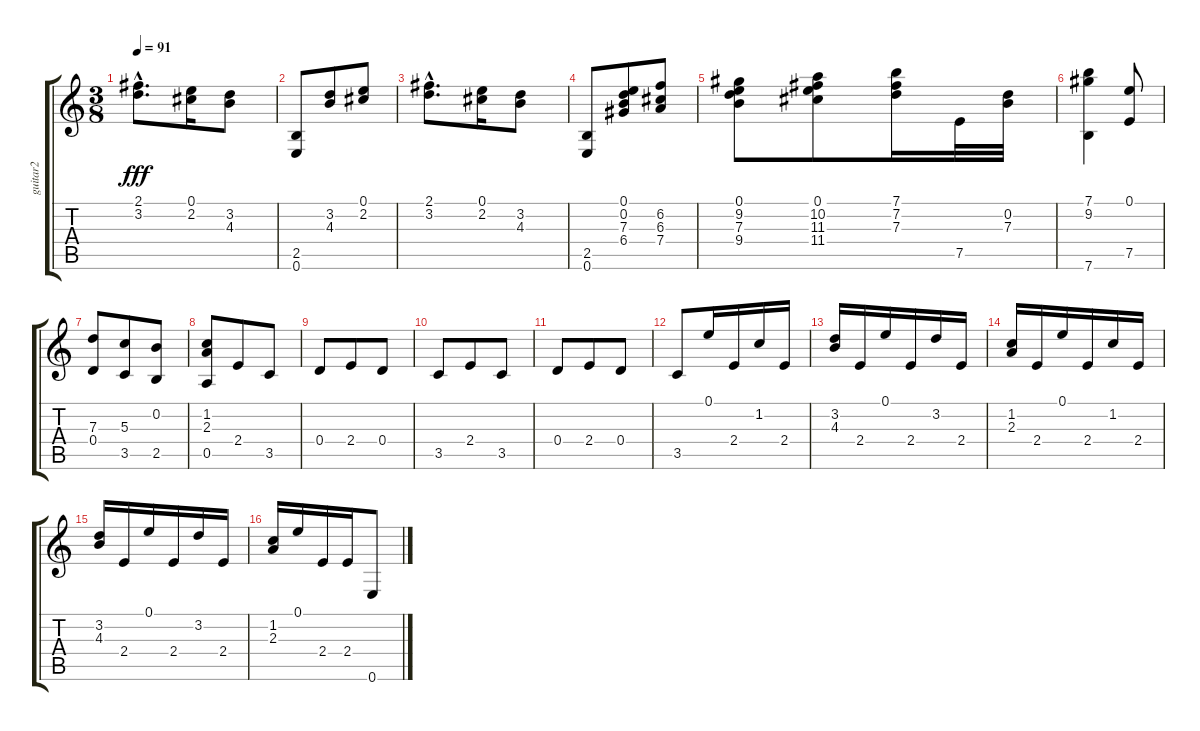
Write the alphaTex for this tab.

\track ("guitar2" "guitar2") {instrument acousticguitarnylon}
\staff {score tabs}
\tuning (E4 B3 G3 D3 A2 E2) {hide}
\ts (3 8)
\tempo 91
\clef g2
\ks c
(2.1{hac} 3.2{hac}).8{d dy fff} (0.1 2.2).16 (3.2 4.3).8 |
(2.5 0.6).8 (3.2 4.3).8 (0.1 2.2).8 |
(2.1{hac} 3.2{hac}).8{d} (0.1 2.2).16 (3.2 4.3).8 |
(2.5 0.6).8 (0.1 0.2 7.3 6.4).8 (6.2 6.3 7.4).8 |
(0.1 9.2 7.3 9.4).8 (0.1 10.2 11.3 11.4).8 (7.1 7.2 7.3).16 7.5.32 (0.2 7.3).32 |
(7.1 9.2 7.6).4 (0.1 7.5).8 |
(7.3 0.4).8 (5.3 3.5).8 (0.2 2.5).8 |
(1.2 2.3 0.5).8 2.4.8 3.5.8 |
0.4.8 2.4.8 0.4.8 |
3.5.8 2.4.8 3.5.8 |
0.4.8 2.4.8 0.4.8 |
3.5.8 0.1.16 2.4.16 1.2.16 2.4.16 |
(3.2 4.3).16 2.4.16 0.1.16 2.4.16 3.2.16 2.4.16 |
(1.2 2.3).16 2.4.16 0.1.16 2.4.16 1.2.16 2.4.16 |
(3.2 4.3).16 2.4.16 0.1.16 2.4.16 3.2.16 2.4.16 |
(1.2 2.3).16 0.1.16 2.4.16 2.4.16 0.6.8
